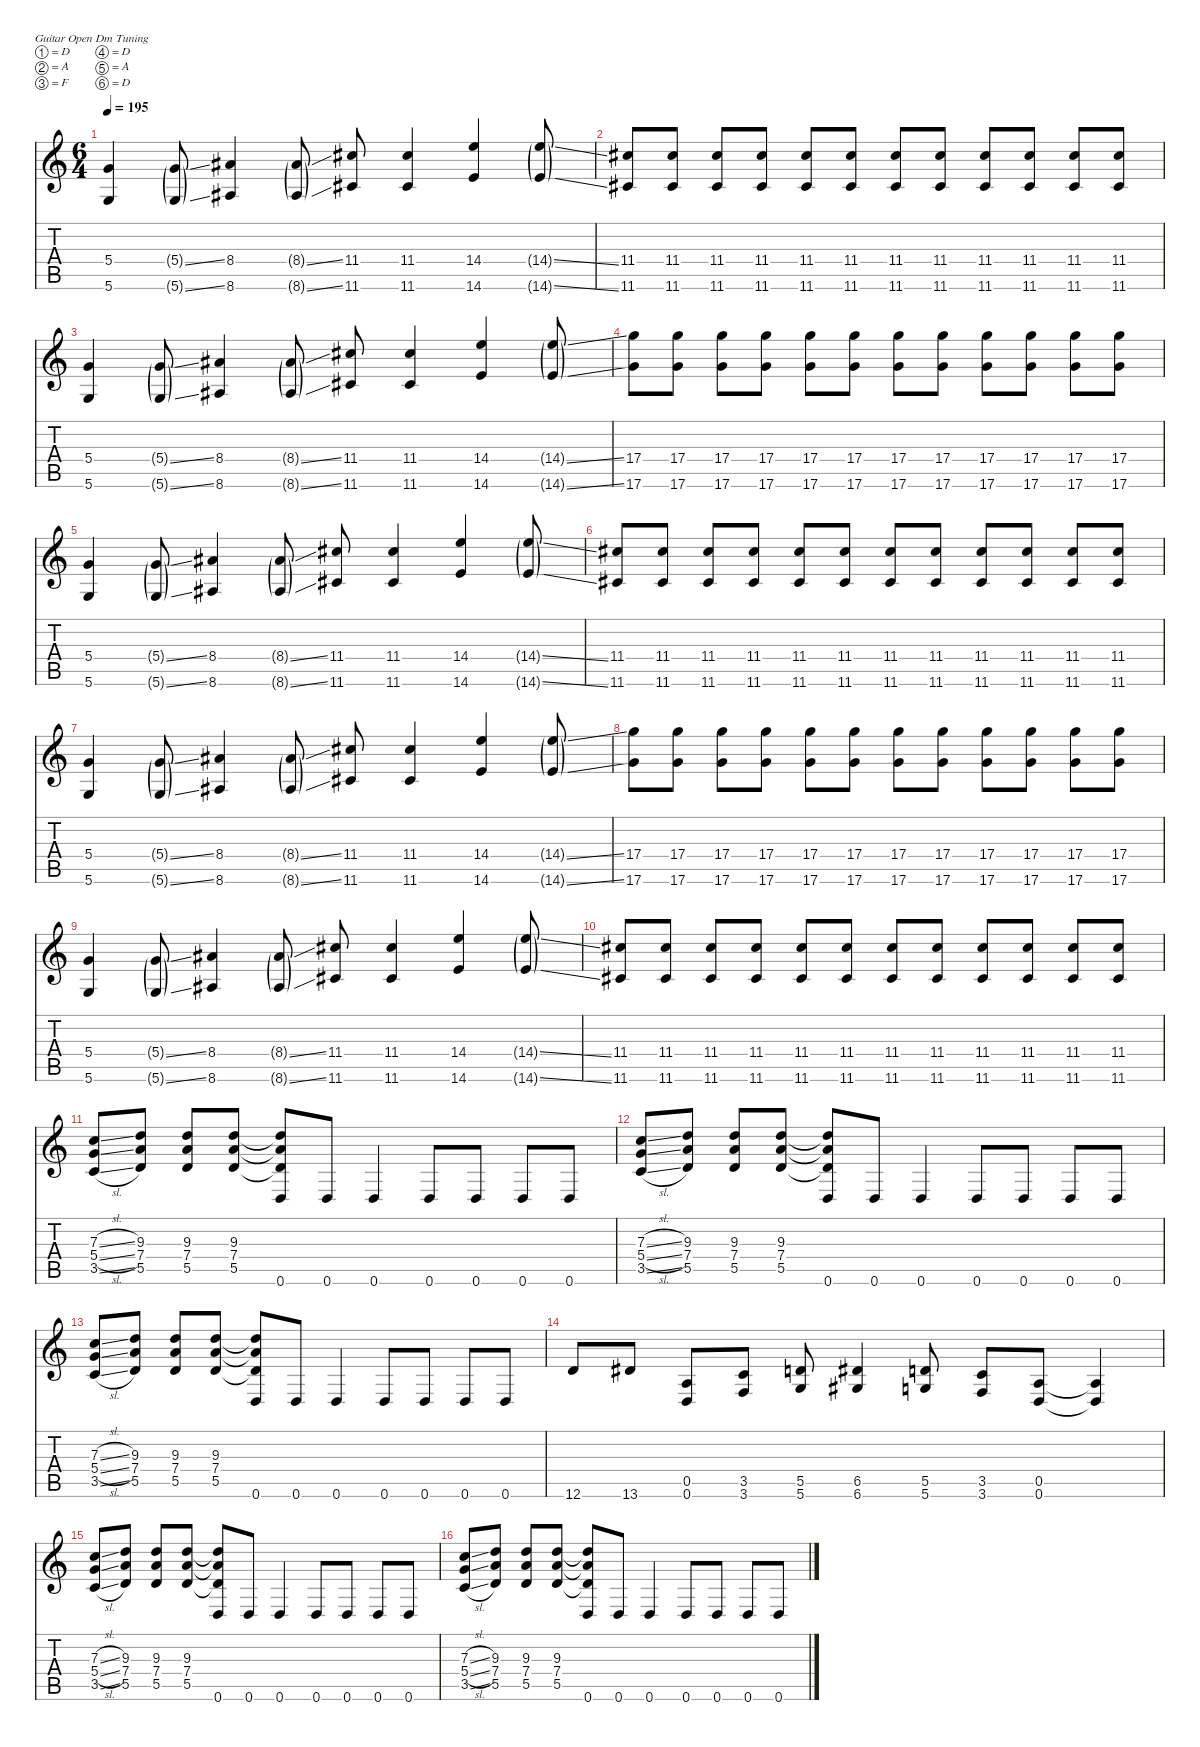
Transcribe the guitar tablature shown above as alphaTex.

\defaultSystemsLayout 4
\hideDynamics
\bracketExtendMode nobrackets
\singleTrackTrackNamePolicy hidden
\multiTrackTrackNamePolicy hidden
\firstSystemTrackNameMode fullname
\firstSystemTrackNameOrientation horizontal
\otherSystemsTrackNameOrientation horizontal
\track ("Guitar 1" "dist.guit.") {instrument distortionguitar}
\staff {score tabs}
\tuning (D4 A3 F3 D3 A2 D2)
\ts (6 4)
\tempo 195
\clef g2
\ks c
(5.4 5.6).4{dy f beam Up} (5.4{ss g} 5.6{ss g}).8{dy mf beam Up} (8.4{acc #} 8.6{acc #}).4{dy f beam Up} (8.4{ss g acc #} 8.6{ss g acc #}).8{dy mf beam Up} (11.4{acc #} 11.6{acc #}).8{dy f beam Up} (11.4{acc #} 11.6{acc #}).4{beam Up} (14.4 14.6).4{beam Up} (14.4{ss g} 14.6{ss g}).8{dy mf beam Up} |
(11.4{acc #} 11.6{acc #}).8{dy f beam Up} (11.4{acc #} 11.6{acc #}).8{beam Up} (11.4{acc #} 11.6{acc #}).8{beam Up} (11.4{acc #} 11.6{acc #}).8{beam Up} (11.4{acc #} 11.6{acc #}).8{beam Up} (11.4{acc #} 11.6{acc #}).8{beam Up} (11.4{acc #} 11.6{acc #}).8{beam Up} (11.4{acc #} 11.6{acc #}).8{beam Up} (11.4{acc #} 11.6{acc #}).8{beam Up} (11.4{acc #} 11.6{acc #}).8{beam Up} (11.4{acc #} 11.6{acc #}).8{beam Up} (11.4{acc #} 11.6{acc #}).8{beam Up} |
(5.4 5.6).4{beam Up} (5.4{ss g} 5.6{ss g}).8{dy mf beam Up} (8.4{acc #} 8.6{acc #}).4{dy f beam Up} (8.4{ss g acc #} 8.6{ss g acc #}).8{dy mf beam Up} (11.4{acc #} 11.6{acc #}).8{dy f beam Up} (11.4{acc #} 11.6{acc #}).4{beam Up} (14.4 14.6).4{beam Up} (14.4{ss g} 14.6{ss g}).8{dy mf beam Up} |
(17.4 17.6).8{dy f beam Down} (17.4 17.6).8{beam Down} (17.4 17.6).8{beam Down} (17.4 17.6).8{beam Down} (17.4 17.6).8{beam Down} (17.4 17.6).8{beam Down} (17.4 17.6).8{beam Down} (17.4 17.6).8{beam Down} (17.4 17.6).8{beam Down} (17.4 17.6).8{beam Down} (17.4 17.6).8{beam Down} (17.4 17.6).8{beam Down} |
(5.4 5.6).4{beam Up} (5.4{ss g} 5.6{ss g}).8{dy mf beam Up} (8.4{acc #} 8.6{acc #}).4{dy f beam Up} (8.4{ss g acc #} 8.6{ss g acc #}).8{dy mf beam Up} (11.4{acc #} 11.6{acc #}).8{dy f beam Up} (11.4{acc #} 11.6{acc #}).4{beam Up} (14.4 14.6).4{beam Up} (14.4{ss g} 14.6{ss g}).8{dy mf beam Up} |
(11.4{acc #} 11.6{acc #}).8{dy f beam Up} (11.4{acc #} 11.6{acc #}).8{beam Up} (11.4{acc #} 11.6{acc #}).8{beam Up} (11.4{acc #} 11.6{acc #}).8{beam Up} (11.4{acc #} 11.6{acc #}).8{beam Up} (11.4{acc #} 11.6{acc #}).8{beam Up} (11.4{acc #} 11.6{acc #}).8{beam Up} (11.4{acc #} 11.6{acc #}).8{beam Up} (11.4{acc #} 11.6{acc #}).8{beam Up} (11.4{acc #} 11.6{acc #}).8{beam Up} (11.4{acc #} 11.6{acc #}).8{beam Up} (11.4{acc #} 11.6{acc #}).8{beam Up} |
(5.4 5.6).4{beam Up} (5.4{ss g} 5.6{ss g}).8{dy mf beam Up} (8.4{acc #} 8.6{acc #}).4{dy f beam Up} (8.4{ss g acc #} 8.6{ss g acc #}).8{dy mf beam Up} (11.4{acc #} 11.6{acc #}).8{dy f beam Up} (11.4{acc #} 11.6{acc #}).4{beam Up} (14.4 14.6).4{beam Up} (14.4{ss g} 14.6{ss g}).8{dy mf beam Up} |
(17.4 17.6).8{dy f beam Down} (17.4 17.6).8{beam Down} (17.4 17.6).8{beam Down} (17.4 17.6).8{beam Down} (17.4 17.6).8{beam Down} (17.4 17.6).8{beam Down} (17.4 17.6).8{beam Down} (17.4 17.6).8{beam Down} (17.4 17.6).8{beam Down} (17.4 17.6).8{beam Down} (17.4 17.6).8{beam Down} (17.4 17.6).8{beam Down} |
(5.4 5.6).4{beam Up} (5.4{ss g} 5.6{ss g}).8{dy mf beam Up} (8.4{acc #} 8.6{acc #}).4{dy f beam Up} (8.4{ss g acc #} 8.6{ss g acc #}).8{dy mf beam Up} (11.4{acc #} 11.6{acc #}).8{dy f beam Up} (11.4{acc #} 11.6{acc #}).4{beam Up} (14.4 14.6).4{beam Up} (14.4{ss g} 14.6{ss g}).8{dy mf beam Up} |
(11.4{acc #} 11.6{acc #}).8{dy f beam Up} (11.4{acc #} 11.6{acc #}).8{beam Up} (11.4{acc #} 11.6{acc #}).8{beam Up} (11.4{acc #} 11.6{acc #}).8{beam Up} (11.4{acc #} 11.6{acc #}).8{beam Up} (11.4{acc #} 11.6{acc #}).8{beam Up} (11.4{acc #} 11.6{acc #}).8{beam Up} (11.4{acc #} 11.6{acc #}).8{beam Up} (11.4{acc #} 11.6{acc #}).8{beam Up} (11.4{acc #} 11.6{acc #}).8{beam Up} (11.4{acc #} 11.6{acc #}).8{beam Up} (11.4{acc #} 11.6{acc #}).8{beam Up} |
(7.3{sl} 5.4{sl} 3.5{sl}).8{beam Up} (9.3 7.4 5.5).8{beam Up} (9.3 7.4 5.5).8{beam Up} (9.3 7.4 5.5).8{beam Up} (9.3{t} 7.4{t} 5.5{t} 0.6).8{beam Up} 0.6.8{beam Up} 0.6.4{beam Up} 0.6.8{beam Up} 0.6.8{beam Up} 0.6.8{beam Up} 0.6.8{beam Up} |
(7.3{sl} 5.4{sl} 3.5{sl}).8{beam Up} (9.3 7.4 5.5).8{beam Up} (9.3 7.4 5.5).8{beam Up} (9.3 7.4 5.5).8{beam Up} (9.3{t} 7.4{t} 5.5{t} 0.6).8{beam Up} 0.6.8{beam Up} 0.6.4{beam Up} 0.6.8{beam Up} 0.6.8{beam Up} 0.6.8{beam Up} 0.6.8{beam Up} |
(7.3{sl} 5.4{sl} 3.5{sl}).8{beam Up} (9.3 7.4 5.5).8{beam Up} (9.3 7.4 5.5).8{beam Up} (9.3 7.4 5.5).8{beam Up} (9.3{t} 7.4{t} 5.5{t} 0.6).8{beam Up} 0.6.8{beam Up} 0.6.4{beam Up} 0.6.8{beam Up} 0.6.8{beam Up} 0.6.8{beam Up} 0.6.8{beam Up} |
12.6.8{beam Up} 13.6{acc #}.8{beam Up} (0.5 0.6).8{beam Up} (3.5 3.6).8{beam Up} (5.5 5.6).8{beam Up} (6.5{acc #} 6.6{acc #}).4{beam Up} (5.5 5.6).8{beam Up} (3.5 3.6).8{beam Up} (0.5 0.6).8{beam Up} (0.5{t} 0.6{t}).4{beam Up} |
(7.3{sl} 5.4{sl} 3.5{sl}).8{beam Up} (9.3 7.4 5.5).8{beam Up} (9.3 7.4 5.5).8{beam Up} (9.3 7.4 5.5).8{beam Up} (9.3{t} 7.4{t} 5.5{t} 0.6).8{beam Up} 0.6.8{beam Up} 0.6.4{beam Up} 0.6.8{beam Up} 0.6.8{beam Up} 0.6.8{beam Up} 0.6.8{beam Up} |
(7.3{sl} 5.4{sl} 3.5{sl}).8{beam Up} (9.3 7.4 5.5).8{beam Up} (9.3 7.4 5.5).8{beam Up} (9.3 7.4 5.5).8{beam Up} (9.3{t} 7.4{t} 5.5{t} 0.6).8{beam Up} 0.6.8{beam Up} 0.6.4{beam Up} 0.6.8{beam Up} 0.6.8{beam Up} 0.6.8{beam Up} 0.6.8{beam Up}
